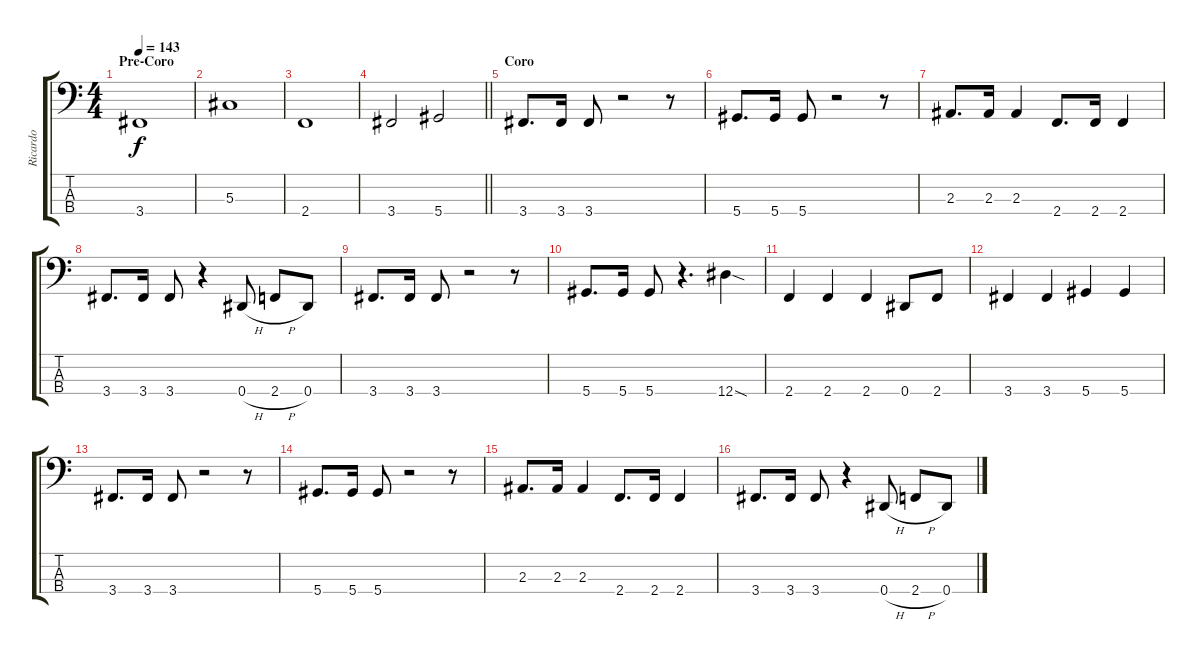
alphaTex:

\track ("Ricardo" "Ricardo") {instrument electricbasspick}
\staff {score tabs}
\tuning (Gb2 Db2 Ab1 Eb1) {hide}
\ts (4 4)
\section ("" "Pre-Coro")
\tempo 143
\clef f4
\ks c
3.4.1{dy f} |
5.3.1 |
2.4.1 |
\barLineRight lightlight
3.4.2 5.4.2 |
\section ("" "Coro")
3.4.8{d} 3.4.16 3.4.8 r.2 r.8 |
5.4.8{d} 5.4.16 5.4.8 r.2 r.8 |
2.3.8{d} 2.3.16 2.3.4 2.4.8{d} 2.4.16 2.4.4 |
3.4.8{d} 3.4.16 3.4.8 r.4 0.4{h}.8 2.4{h}.8 0.4.8 |
3.4.8{d} 3.4.16 3.4.8 r.2 r.8 |
5.4.8{d} 5.4.16 5.4.8 r.4{d} 12.4{sod}.4 |
2.4.4 2.4.4 2.4.4 0.4.8 2.4.8 |
3.4.4 3.4.4 5.4.4 5.4.4 |
3.4.8{d} 3.4.16 3.4.8 r.2 r.8 |
5.4.8{d} 5.4.16 5.4.8 r.2 r.8 |
2.3.8{d} 2.3.16 2.3.4 2.4.8{d} 2.4.16 2.4.4 |
3.4.8{d} 3.4.16 3.4.8 r.4 0.4{h}.8 2.4{h}.8 0.4.8
